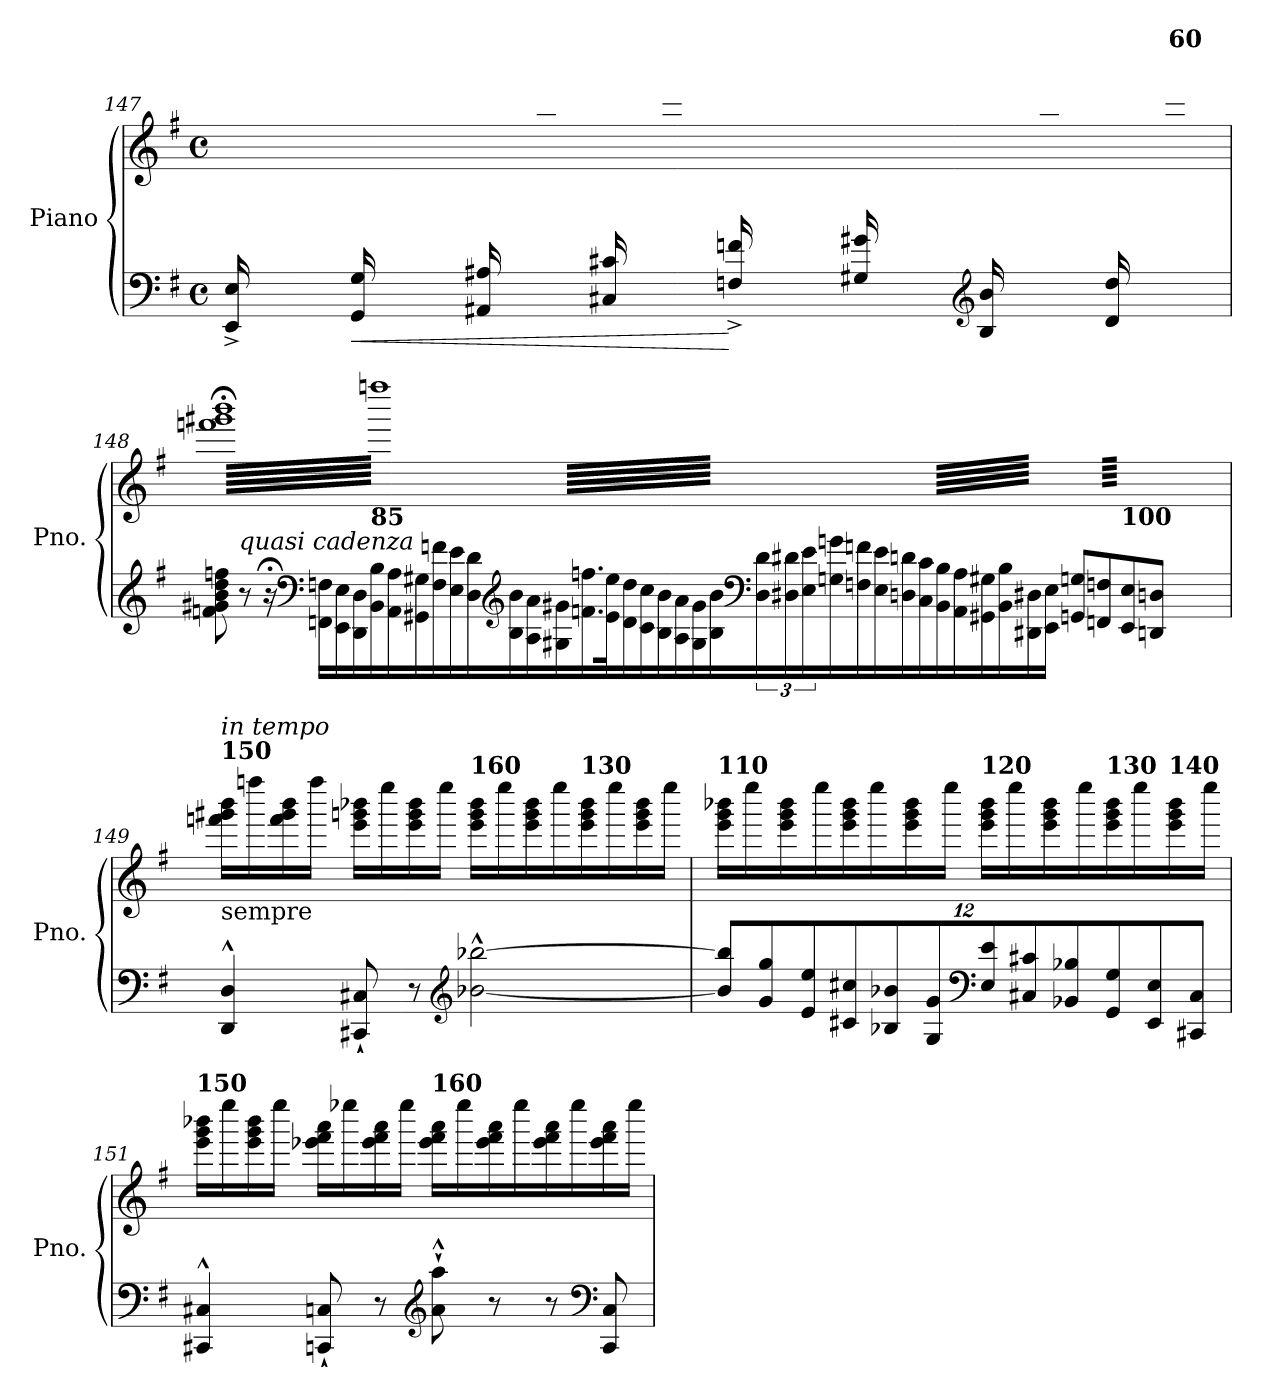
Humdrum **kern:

**kern	**kern	**dynam
*part1	*part1	*part1
*staff2	*staff1	*staff1/2
*I"Piano	*	*
*I'Pno.	*	*
*clefF4	*clefG2	*
*k[f#]	*k[f#]	*
*M4/4	*M4/4	*
*met(c)	*met(c)	*
=147	=147	=147
*	*^	*
16EE/^ 16E/^LL	2ryy	16ryy	.
16ryy	.	16e\ 16ee\	.
!	!	!	!LO:HP:b=2
16GG/ 16G/	.	16ryy	<
16ryy	.	16g\ 16gg\	.
16AA#X/ 16A#X/	.	16ryy	.
16ryy	.	16a#X\ 16aa#X\	.
16C#X/ 16c#X/	.	16ryy	.
16ryy	.	16cc#X\ 16ccc#X\	.
16Fn/^ 16fn/^	16ryy	16ryy	[
16ryy	16ffnyy 16fffnyy	16fn\ 16ffn\	.
16G#X/ 16g#X/	16ryy	16ryy	.
16ryy	16gg#Xyy 16ggg#Xyy	16g#X\ 16gg#X\	.
*clefG2	*	*	*
16B/ 16b/	16ryy	16ryy	.
16ryy	16bbyy 16bbbyy	16b\ 16bb\	.
16d/ 16dd/	16ryy	16ryy	.
!	!LO:TX:a:B:t=60	!	!
16ryy	16dddyy 16ddddyy	16dd\ 16ddd\JJ	.
!!LO:LB:g=z
=148	=148	=148	=148
!	!LO:TX:a:t=tremolando	!	!
!	!LO:TX:a:B:t=80	!	!
!	!	!	!LO:DY:a=2
!	!	!	!LO:DY:n=1:b
*	*v	*v	*
*	*tremolo	*
8fn\ 8g#X\ 8b\ 8dd\ 8ffn\	64fffn;< 64ggg#X;< 64bbb;<LLLL	other-dynamics pp
.	64ffffn	.
.	64fffn;< 64ggg#X;< 64bbb;<	.
.	64ffffn	.
.	64fffn;< 64ggg#X;< 64bbb;<	.
.	64ffffn	.
.	64fffn;< 64ggg#X;< 64bbb;<	.
.	64ffffn	.
!LO:TX:a:i:t=quasi cadenza	!	!
8r	64fffn;< 64ggg#X;< 64bbb;<	.
.	64ffffn	.
.	64fffn;< 64ggg#X;< 64bbb;<	.
.	64ffffn	.
.	64fffn;< 64ggg#X;< 64bbb;<	.
.	64ffffn	.
.	64fffn;< 64ggg#X;< 64bbb;<	.
.	64ffffn	.
16r;<	64fffn;< 64ggg#X;< 64bbb;<	.
.	64ffffn	.
.	64fffn;< 64ggg#X;< 64bbb;<	.
.	64ffffn	.
*clefF4	*	*
16FFn\ 16Fn\LL	64fffn;< 64ggg#X;< 64bbb;<	.
.	64ffffn	.
.	64fffn;< 64ggg#X;< 64bbb;<	.
.	64ffffn	.
16EE\ 16E\	64fffn;< 64ggg#X;< 64bbb;<	.
.	64ffffn	.
.	64fffn;< 64ggg#X;< 64bbb;<	.
.	64ffffn	.
16DD\ 16D\	64fffn;< 64ggg#X;< 64bbb;<	.
.	64ffffn	.
.	64fffn;< 64ggg#X;< 64bbb;<	.
.	64ffffn	.
!	!LO:TX:b:B:t=85	!
16BB\ 16B\	64fffn;< 64ggg#X;< 64bbb;<	.
.	64ffffn	.
.	64fffn;< 64ggg#X;< 64bbb;<	.
.	64ffffn	.
16AA\ 16A\	64fffn;< 64ggg#X;< 64bbb;<	.
.	64ffffn	.
.	64fffn;< 64ggg#X;< 64bbb;<	.
.	64ffffn	.
16GG#X\ 16G#X\	64fffn;< 64ggg#X;< 64bbb;<	.
.	64ffffn	.
.	64fffn;< 64ggg#X;< 64bbb;<	.
.	64ffffn	.
16F\ 16fn\	64fffn;< 64ggg#X;< 64bbb;<	.
.	64ffffn	.
.	64fffn;< 64ggg#X;< 64bbb;<	.
.	64ffffn	.
16E\ 16e\	64fffn;< 64ggg#X;< 64bbb;<	.
.	64ffffn	.
.	64fffn;< 64ggg#X;< 64bbb;<	.
.	64ffffn	.
16D\ 16d\	64fffn;< 64ggg#X;< 64bbb;<	.
.	64ffffn	.
.	64fffn;< 64ggg#X;< 64bbb;<	.
.	64ffffn	.
*clefG2	*	*
16B\ 16b\	64fffn;< 64ggg#X;< 64bbb;<	.
.	64ffffn	.
.	64fffn;< 64ggg#X;< 64bbb;<	.
.	64ffffn	.
16A\ 16a\	64fffn;< 64ggg#X;< 64bbb;<	.
.	64ffffn	.
.	64fffn;< 64ggg#X;< 64bbb;<	.
.	64ffffnJJJJ	.
16G#X\ 16g#X\	64fffyy 64ggg#yy 64bbbyyLLLL	.
.	64ffffyy	.
.	64fffyy 64ggg#yy 64bbbyy	.
.	64ffffyy	.
16.fn\ 16.ffn\	64fffyy 64ggg#yy 64bbbyy	.
.	64ffffyy	.
.	64fffyy 64ggg#yy 64bbbyy	.
.	64ffffyy	.
.	64fffyy 64ggg#yy 64bbbyy	.
.	64ffffyy	.
32e\ 32ee\K	64fffyy 64ggg#yy 64bbbyy	.
.	64ffffyy	.
16d\ 16dd\	64fffyy 64ggg#yy 64bbbyy	.
.	64ffffyy	.
.	64fffyy 64ggg#yy 64bbbyy	.
.	64ffffyy	.
16c\ 16cc\	64fffyy 64ggg#yy 64bbbyy	.
.	64ffffyy	.
.	64fffyy 64ggg#yy 64bbbyy	.
.	64ffffyy	.
16B\ 16b\	64fffyy 64ggg#yy 64bbbyy	.
.	64ffffyy	.
.	64fffyy 64ggg#yy 64bbbyy	.
.	64ffffyy	.
16A\ 16a\	64fffyy 64ggg#yy 64bbbyy	.
.	64ffffyy	.
.	64fffyy 64ggg#yy 64bbbyy	.
.	64ffffyy	.
16G#\ 16g#\	64fffyy 64ggg#yy 64bbbyy	.
.	64ffffyy	.
.	64fffyy 64ggg#yy 64bbbyy	.
.	64ffffyy	.
16B\ 16b\	64fffyy 64ggg#yy 64bbbyy	.
.	64ffffyy	.
.	64fffyy 64ggg#yy 64bbbyy	.
.	64ffffyy	.
*clefF4	*	*
24D\ 24d\	64fffyy 64ggg#yy 64bbbyy	.
.	64ffffyy	.
.	64fffyy 64ggg#yy 64bbbyy	.
24D#X\ 24d#X\	.	.
.	64ffffyy	.
.	64fffyy 64ggg#yy 64bbbyy	.
.	64ffffyy	.
24E\ 24e\	.	.
.	64fffyy 64ggg#yy 64bbbyy	.
.	64ffffyy	.
16Gn\ 16gn\	64fffyy 64ggg#yy 64bbbyy	.
.	64ffffyy	.
.	64fffyy 64ggg#yy 64bbbyy	.
.	64ffffyy	.
16Fn\ 16fn\	64fffyy 64ggg#yy 64bbbyy	.
.	64ffffyy	.
.	64fffyy 64ggg#yy 64bbbyy	.
.	64ffffyy	.
16E\ 16e\	64fffyy 64ggg#yy 64bbbyy	.
.	64ffffyy	.
.	64fffyy 64ggg#yy 64bbbyy	.
.	64ffffyy	.
16Dn\ 16dn\	64fffyy 64ggg#yy 64bbbyy	.
.	64ffffyy	.
.	64fffyy 64ggg#yy 64bbbyy	.
.	64ffffyy	.
16C\ 16c\	64fffyy 64ggg#yy 64bbbyy	.
.	64ffffyy	.
.	64fffyy 64ggg#yy 64bbbyy	.
.	64ffffyyJJJJ	.
16BB\ 16B\	64fffyy 64ggg#yy 64bbbyyLLLL	.
.	64ffffyy	.
.	64fffyy 64ggg#yy 64bbbyy	.
.	64ffffyy	.
16AA\ 16A\	64fffyy 64ggg#yy 64bbbyy	.
.	64ffffyy	.
.	64fffyy 64ggg#yy 64bbbyy	.
.	64ffffyy	.
16GG#X\ 16G#X\	64fffyy 64ggg#yy 64bbbyy	.
.	64ffffyy	.
.	64fffyy 64ggg#yy 64bbbyy	.
.	64ffffyy	.
16BB\ 16B\	64fffyy 64ggg#yy 64bbbyy	.
.	64ffffyy	.
.	64fffyy 64ggg#yy 64bbbyy	.
.	64ffffyy	.
16DD#X\ 16D#X\	64fffyy 64ggg#yy 64bbbyy	.
.	64ffffyy	.
.	64fffyy 64ggg#yy 64bbbyy	.
.	64ffffyy	.
16EE\ 16E\JJ	64fffyy 64ggg#yy 64bbbyy	.
.	64ffffyy	.
.	64fffyy 64ggg#yy 64bbbyy	.
.	64ffffyy	.
8GGn/ 8Gn/L	64fffyy 64ggg#yy 64bbbyy	.
.	64ffffyy	.
.	64fffyy 64ggg#yy 64bbbyy	.
.	64ffffyy	.
.	64fffyy 64ggg#yy 64bbbyy	.
.	64ffffyy	.
.	64fffyy 64ggg#yy 64bbbyy	.
.	64ffffyyJJJJ	.
8FFn/ 8Fn/	64fffyy 64ggg#yy 64bbbyyLLLL	.
.	64ffffyy	.
.	64fffyy 64ggg#yy 64bbbyy	.
.	64ffffyy	.
.	64fffyy 64ggg#yy 64bbbyy	.
.	64ffffyy	.
.	64fffyy 64ggg#yy 64bbbyy	.
.	64ffffyy	.
!	!LO:TX:b:B:t=100	!
8EE/ 8E/	64fffyy 64ggg#yy 64bbbyy	.
.	64ffffyy	.
.	64fffyy 64ggg#yy 64bbbyy	.
.	64ffffyy	.
.	64fffyy 64ggg#yy 64bbbyy	.
.	64ffffyy	.
.	64fffyy 64ggg#yy 64bbbyy	.
.	64ffffyyJJJJ	.
*	*Xtremolo	*
8DDn/ 8Dn/J	32fffyy 32ggg#yy 32bbbyyLLL	.
.	.	.
.	32ffffyy	.
.	.	.
.	32fffyy 32ggg#yy 32bbbyy	.
.	.	.
.	32ffffJJJyy	.
.	.	.
!!LO:LB:g=z
=149	=149	=149
!	!LO:TX:a:B:t=150	!
!	!LO:TX:a:i:t=in tempo	!
!	!LO:TX:b:t=sempre	!
!	!	!LO:DY:a=2
4DD/^^ 4D/^^	16fffn\ 16ggg#X\ 16bbb\LL	other-dynamics
.	16ffffn\	.
.	16fff\ 16ggg#\ 16bbb\	.
.	16ffff\JJ	.
8CC#X/` 8C#X/`	16eee\ 16gggn\ 16bbb-X\LL	.
.	16eeee\	.
8r	16eee\ 16ggg\ 16bbb-\	.
.	16eeee\JJ	.
*clefG2	*	*
!	!LO:TX:a:B:t=160	!
[2b-X\^^ [2bb-X\^^	16eee\ 16ggg\ 16bbb-\LL	.
.	16eeee\	.
.	16eee\ 16ggg\ 16bbb-\	.
.	16eeee\	.
!	!LO:TX:a:B:t=130	!
.	16eee\ 16ggg\ 16bbb-\	.
.	16eeee\	.
.	16eee\ 16ggg\ 16bbb-\	.
.	16eeee\JJ	.
=150	=150	=150
*Xbrackettup	*	*
!	!LO:TX:a:B:t=110	!
12b-/] 12bb-/]L	16eee\ 16ggg\ 16bbb-X\LL	.
.	16eeee\	.
12g/ 12gg/	.	.
.	16eee\ 16ggg\ 16bbb-\	.
12e/ 12ee/	.	.
.	16eeee\	.
12c#X/ 12cc#X/	16eee\ 16ggg\ 16bbb-\	.
.	16eeee\	.
12B-X/ 12b-X/	.	.
.	16eee\ 16ggg\ 16bbb-\	.
12G/ 12g/	.	.
.	16eeee\JJ	.
*clefF4	*	*
!	!LO:TX:a:B:t=120	!
12E/ 12e/	16eee\ 16ggg\ 16bbb-\LL	.
.	16eeee\	.
12C#X/ 12c#X/	.	.
.	16eee\ 16ggg\ 16bbb-\	.
12BB-X/ 12B-X/	.	.
.	16eeee\	.
!	!LO:TX:a:B:t=130	!
12GG/ 12G/	16eee\ 16ggg\ 16bbb-\	.
.	16eeee\	.
12EE/ 12E/	.	.
!	!LO:TX:a:B:t=140	!
.	16eee\ 16ggg\ 16bbb-\	.
12CC#X/ 12C#/J	.	.
.	16eeee\JJ	.
!!LO:PB:g=z
=151	=151	=151
!	!LO:TX:a:B:t=150	!
4CC#X/^^ 4C#X/^^	16eee\ 16ggg\ 16bbb-X\LL	.
.	16eeee\	.
.	16eee\ 16ggg\ 16bbb-\	.
.	16eeee\JJ	.
8CCn/` 8Cn/`	16eee-X\ 16fff#\ 16aaa\LL	.
.	16eeee-X\	.
8r	16eee-\ 16fff#\ 16aaa\	.
.	16eeee-\JJ	.
*clefG2	*	*
!	!LO:TX:a:B:t=160	!
8a\`^^ 8aa\`^^	16eee-\ 16fff#\ 16aaa\LL	.
.	16eeee-\	.
8r	16eee-\ 16fff#\ 16aaa\	.
.	16eeee-\	.
8r	16eee-\ 16fff#\ 16aaa\	.
.	16eeee-\	.
*clefF4	*	*
8CC/ 8C/	16eee-\ 16fff#\ 16aaa\	.
.	16eeee-\JJ	.
=	=	=
*-	*-	*-
